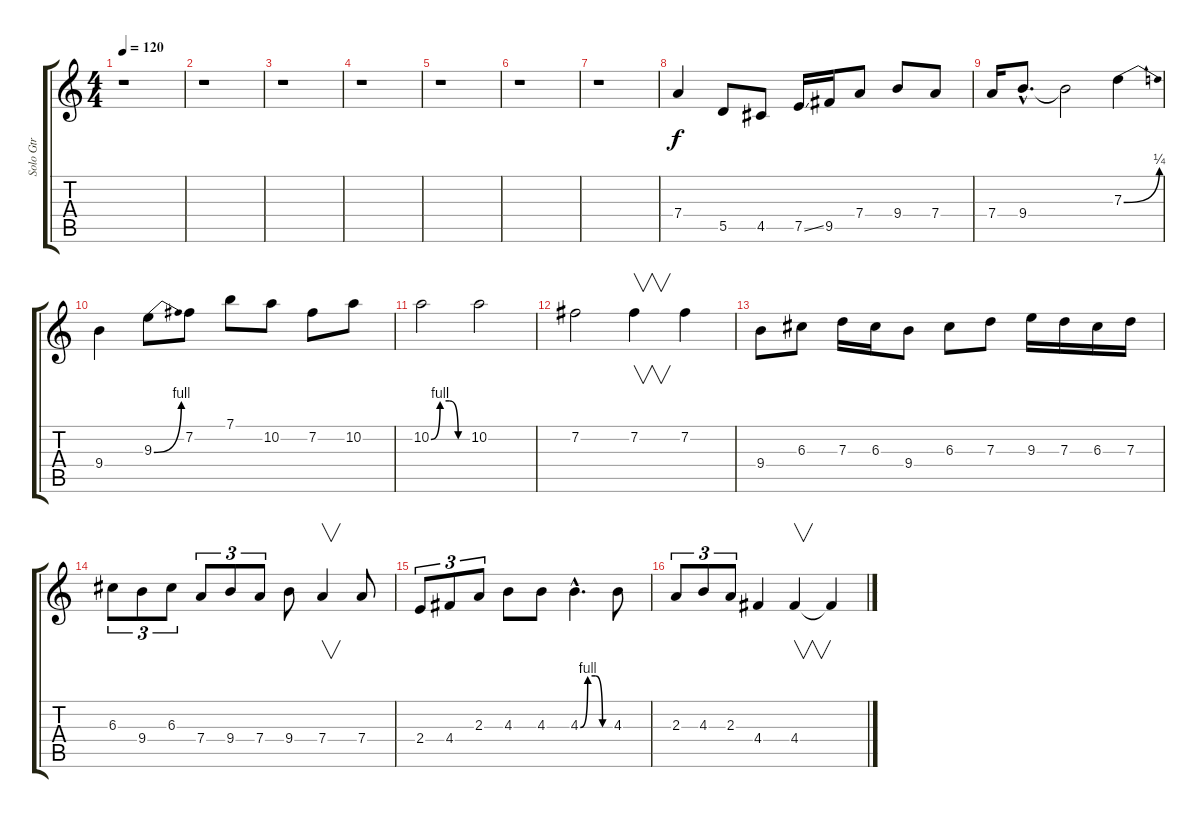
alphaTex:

\track ("Solo Gtr" "Solo Gtr") {instrument overdrivenguitar}
\staff {score tabs}
\tuning (E4 B3 G3 D3 A2 E2) {hide}
\ts (4 4)
\tempo 120
\clef g2
\ks c
r.1{dy f} |
r.1 |
r.1 |
r.1 |
r.1 |
r.1 |
r.1 |
7.4.4 5.5.8 4.5.8 7.5{ss}.16 9.5.16 7.4.8 9.4.8 7.4.8 |
7.4.16 9.4{hac}.8{d} 9.4{t}.2 7.3{be (bend 0 0 60 1)}.4 |
9.4.4 9.3{be (bend 0 0 60 4)}.8 7.2.8 7.1.8 10.2.8 7.2.8 10.2.8 |
10.2{be (custom 0 0 15 4 30 4 45 0 60 0)}.2 10.2.2 |
7.2.2 7.2.4{v} 7.2.4 |
9.4.8 6.3.8 7.3.16 6.3.16 9.4.8 6.3.8 7.3.8 9.3.16 7.3.16 6.3.16 7.3.16 |
6.3.8{tu (3 2)} 9.4.8{tu (3 2)} 6.3.8{tu (3 2)} 7.4.8{tu (3 2)} 9.4.8{tu (3 2)} 7.4.8{tu (3 2)} 9.4.8 7.4.4{v} 7.4.8 |
2.4.8{tu (3 2)} 4.4.8{tu (3 2)} 2.3.8{tu (3 2)} 4.3.8 4.3.8 4.3{be (custom 0 0 15 4 30 4 45 0 60 0) hac}.4{d} 4.3.8 |
2.3.8{tu (3 2)} 4.3.8{tu (3 2)} 2.3.8{tu (3 2)} 4.4.4 4.4.4{v} 4.4{t}.4
